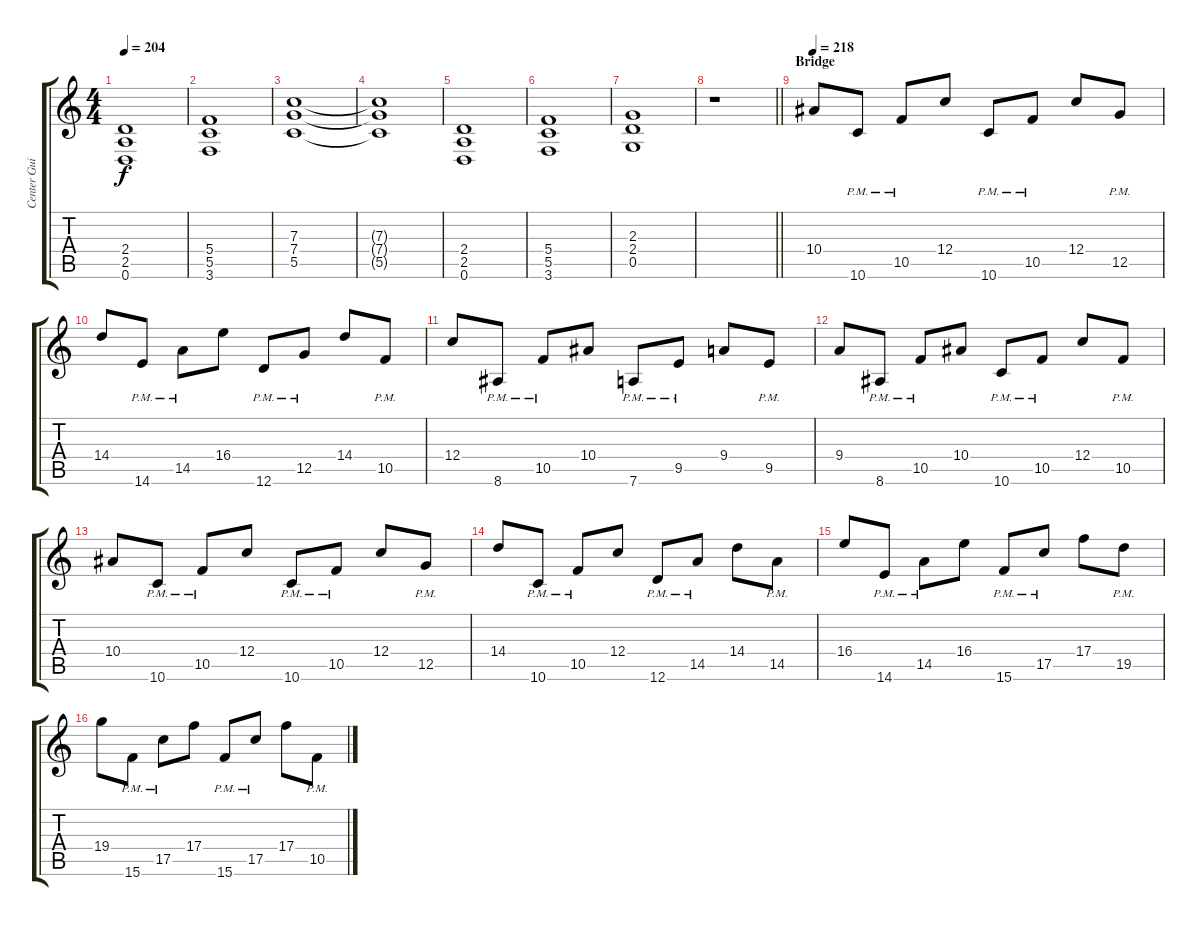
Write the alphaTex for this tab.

\track ("Center Guitar I" "Center Gui") {instrument distortionguitar}
\staff {score tabs}
\tuning (D4 A3 F3 C3 G2 D2) {hide}
\ts (4 4)
\tempo 204
\clef g2
\ks c
(2.4 2.5 0.6).1{dy f} |
(5.4 5.5 3.6).1 |
(7.3 7.4 5.5).1 |
(7.3{t} 7.4{t} 5.5{t}).1 |
(2.4 2.5 0.6).1 |
(5.4 5.5 3.6).1 |
(2.3 2.4 0.5).1 |
\barLineRight lightlight
r.1 |
\section ("" "Bridge")
\tempo 218
10.4.8 10.6{pm}.8 10.5{pm}.8 12.4.8 10.6{pm}.8 10.5{pm}.8 12.4.8 12.5{pm}.8 |
14.4.8 14.6{pm}.8 14.5{pm}.8 16.4.8 12.6{pm}.8 12.5{pm}.8 14.4.8 10.5{pm}.8 |
12.4.8 8.6{pm}.8 10.5{pm}.8 10.4.8 7.6{pm}.8 9.5{pm}.8 9.4.8 9.5{pm}.8 |
9.4.8 8.6{pm}.8 10.5{pm}.8 10.4.8 10.6{pm}.8 10.5{pm}.8 12.4.8 10.5{pm}.8 |
10.4.8 10.6{pm}.8 10.5{pm}.8 12.4.8 10.6{pm}.8 10.5{pm}.8 12.4.8 12.5{pm}.8 |
14.4.8 10.6{pm}.8 10.5{pm}.8 12.4.8 12.6{pm}.8 14.5{pm}.8 14.4.8 14.5{pm}.8 |
16.4.8 14.6{pm}.8 14.5{pm}.8 16.4.8 15.6{pm}.8 17.5{pm}.8 17.4.8 19.5{pm}.8 |
19.4.8 15.6{pm}.8 17.5{pm}.8 17.4.8 15.6{pm}.8 17.5{pm}.8 17.4.8 10.5{pm}.8
